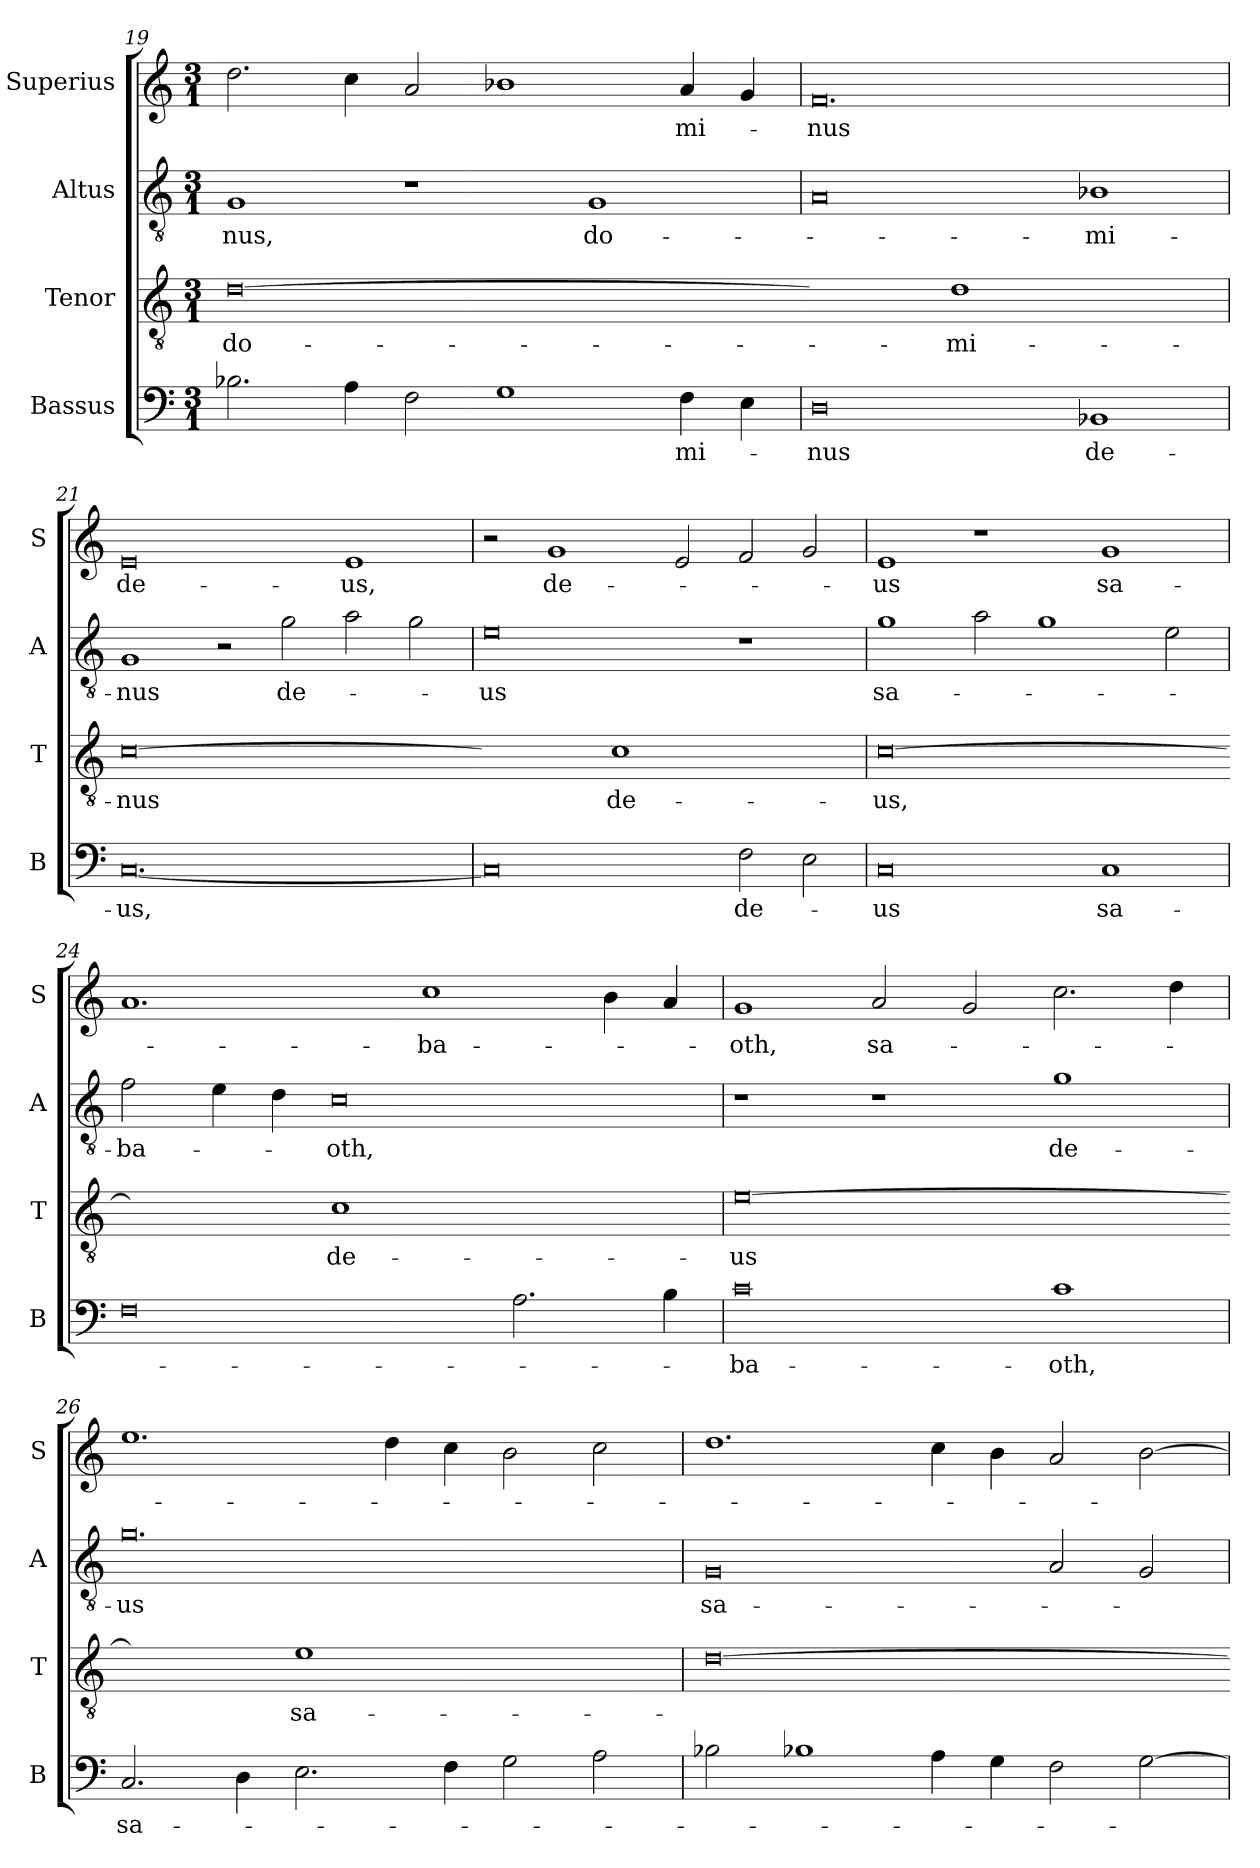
**kern	**text	**kern	**text	**kern	**text	**kern	**text
*part4	*part4	*part3	*part3	*part2	*part2	*part1	*part1
*staff4	*staff4	*staff3	*staff3	*staff2	*staff2	*staff1	*staff1
*I"Bassus	*	*I"Tenor	*	*I"Altus	*	*I"Superius	*
*I'B	*	*I'T	*	*I'A	*	*I'S	*
*clefF4	*	*clefGv2	*	*clefGv2	*	*clefG2	*
*k[]	*	*k[]	*	*k[]	*	*k[]	*
*M3/1	*	*M3/1	*	*M3/1	*	*M3/1	*
=19	=19	=19	=19	=19	=19	=19	=19
!	!	!LO:N:vis=0	!	!	!	!	!
2.B-X\	.	[0.d	do-	1G	-nus,	2.dd\	.
4A\	.	.	.	.	.	4cc\	.
2F\	.	.	.	1r	.	2a/	.
1G	.	.	.	.	.	1b-X	.
.	.	.	.	1G	do-	.	.
4F\	-mi-	.	.	.	.	4a/	-mi-
4E\	.	.	.	.	.	4g/	.
=20	=20	=20-	=20	=20	=20	=20	=20
0D	-nus	1dyy]	.	0A	.	0.f	-nus
!	!	!LO:N:vis=1	!	!	!	!	!
.	.	0d	-mi-	.	.	.	.
1BB-X	de-	.	.	1B-X	-mi-	.	.
=21	=21	=21	=21	=21	=21	=21	=21
!	!	!LO:N:vis=0	!	!	!	!	!
[0.C	-us,	[0.c	-nus	1G	-nus	0e	de-
.	.	.	.	2r	.	.	.
.	.	.	.	2g\	de-	.	.
.	.	.	.	2a\	.	1e	-us,
.	.	.	.	2g\	.	.	.
=22	=22	=22-	=22	=22	=22	=22	=22
0C]	.	1cyy]	.	0e	-us	2r	.
.	.	.	.	.	.	1g	de-
!	!	!LO:N:vis=1	!	!	!	!	!
.	.	0c	de-	.	.	.	.
.	.	.	.	.	.	2e/	.
2F\	de-	.	.	1r	.	2f/	.
2E\	.	.	.	.	.	2g/	.
=23	=23	=23	=23	=23	=23	=23	=23
!	!	!LO:N:vis=0	!	!	!	!	!
0C	-us	[0.c	-us,	1g	sa-	1e	-us
.	.	.	.	2a\	.	1r	.
.	.	.	.	1g	.	.	.
1C	sa-	.	.	.	.	1g	sa-
.	.	.	.	2e\	.	.	.
=24	=24	=24-	=24	=24	=24	=24	=24
0F	.	1cyy]	.	2f\	-ba-	1.a	.
.	.	.	.	4e\	.	.	.
.	.	.	.	4d\	.	.	.
!	!	!LO:N:vis=1	!	!	!	!	!
.	.	0c	de-	0c	-oth,	.	.
.	.	.	.	.	.	1cc	-ba-
2.A\	.	.	.	.	.	.	.
.	.	.	.	.	.	4b\	.
4B\	.	.	.	.	.	4a/	.
=25	=25	=25	=25	=25	=25	=25	=25
!	!	!LO:N:vis=0	!	!	!	!	!
0c	-ba-	[0.e	-us	1r	.	1g	-oth,
.	.	.	.	1r	.	2a/	sa-
.	.	.	.	.	.	2g/	.
1c	-oth,	.	.	1g	de-	2.cc\	.
.	.	.	.	.	.	4dd\	.
=26	=26	=26-	=26	=26	=26	=26	=26
2.C/	sa-	1eyy]	.	0.g	-us	1.ee	.
4D\	.	.	.	.	.	.	.
!	!	!LO:N:vis=1	!	!	!	!	!
2.E\	.	0e	sa-	.	.	.	.
.	.	.	.	.	.	4dd\	.
4F\	.	.	.	.	.	4cc\	.
2G\	.	.	.	.	.	2b\	.
2A\	.	.	.	.	.	2cc\	.
=27	=27	=27	=27	=27	=27	=27	=27
!	!	!LO:N:vis=0	!	!	!	!	!
2B-X\	.	[0.d	.	0G	sa-	1.dd	.
1B-X	.	.	.	.	.	.	.
4A\	.	.	.	.	.	4cc\	.
4G\	.	.	.	.	.	4b\	.
2F\	.	.	.	2A/	.	2a/	.
[2G\	.	.	.	2G/	.	[2b\	.
=	=	=-	=	=	=	=	=
*-	*-	*-	*-	*-	*-	*-	*-
